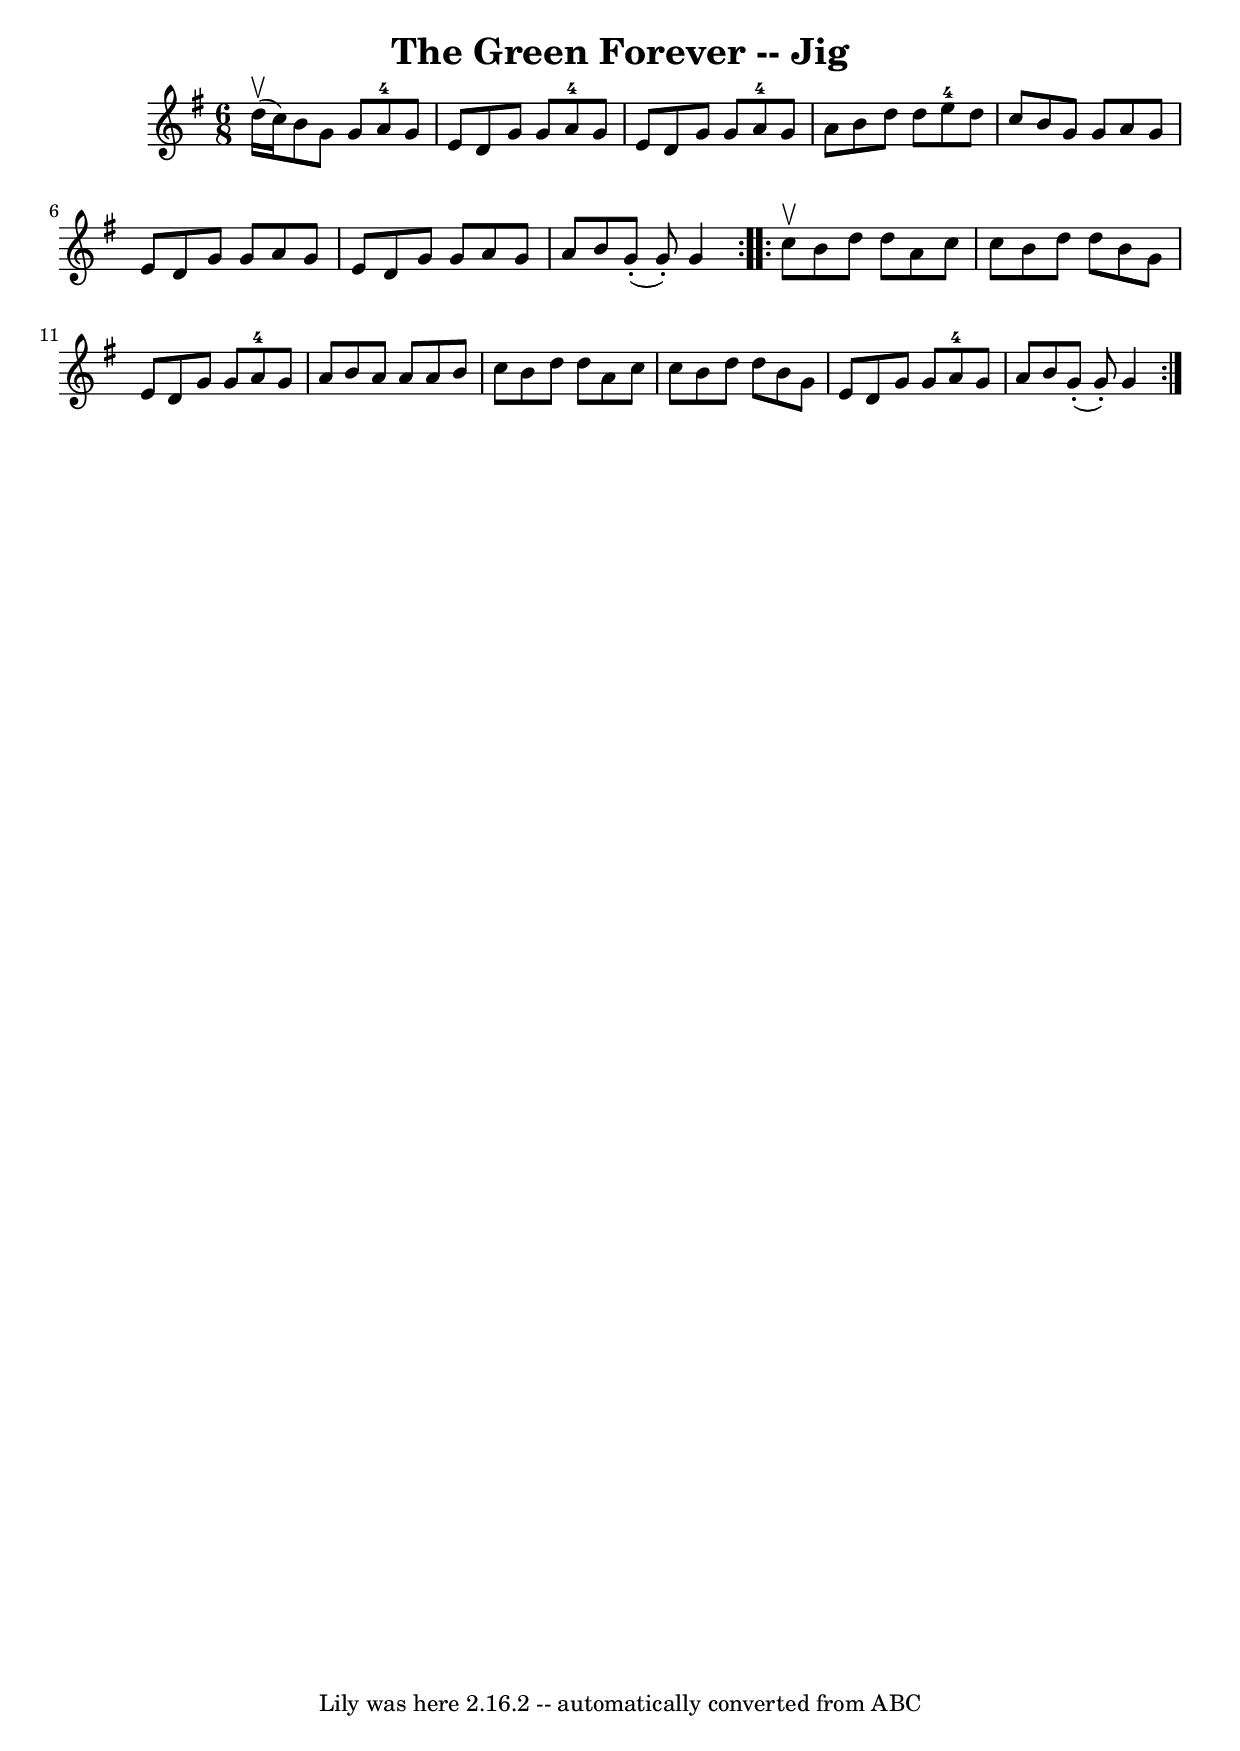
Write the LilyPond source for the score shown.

\version "2.16.2"
\include "Mammoth.ily"
\header {
  %% book = "Ryan's Mammoth Collection"
  crossRefNumber = "1"
  footnotes = "\\\\90 469"
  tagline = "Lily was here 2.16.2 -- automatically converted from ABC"
  title = "The Green Forever -- Jig"

}
voicedefault =  {



  \repeat volta 2 {

    \time 6/8
    \key g \major
    d''16^\upbow(c''16)   |
    b'8 g'8 g'8 a'8-4 g'8 e'8     |
    d'8 g'8 g'8 a'8-4 g'8 e'8     |
    d'8 g'8 g'8 a'8-4 g'8 a'8     |
    b'8 d''8 d''8 e''8-4 d''8 c''8    |
    b'8 g'8 g'8 a'8 g'8 e'8     |
    d'8 g'8 g'8 a'8 g'8 e'8     |
    d'8 g'8 g'8 a'8 g'8 a'8    |
    
    b'8 g'8 (-. g'8-.) g'4    
  }     
  \repeat volta 2 {
    c''8^\upbow    |
    b'8 d''8 d''8 a'8 c''8 c''8    |
    b'8 d''8 d''8 b'8 g'8 e'8     |
    d'8 g'8 g'8 a'8-4 g'8 a'8     |
    b'8 a'8 a'8 a'8 b'8 c''8    |
    b'8 d''8 d''8 a'8 c''8 c''8     |
    b'8 d''8 d''8 b'8 g'8 e'8     |
    d'8 g'8 g'8 a'8-4 g'8 a'8  |
    b'8 g'8 (-. g'8-.) g'4    
  }   

}

\score{
  <<

    \context Staff="default"
    {
      \voicedefault 
      
    }

  >>
  \layout {
    
  }
  \midi {
  }

}
